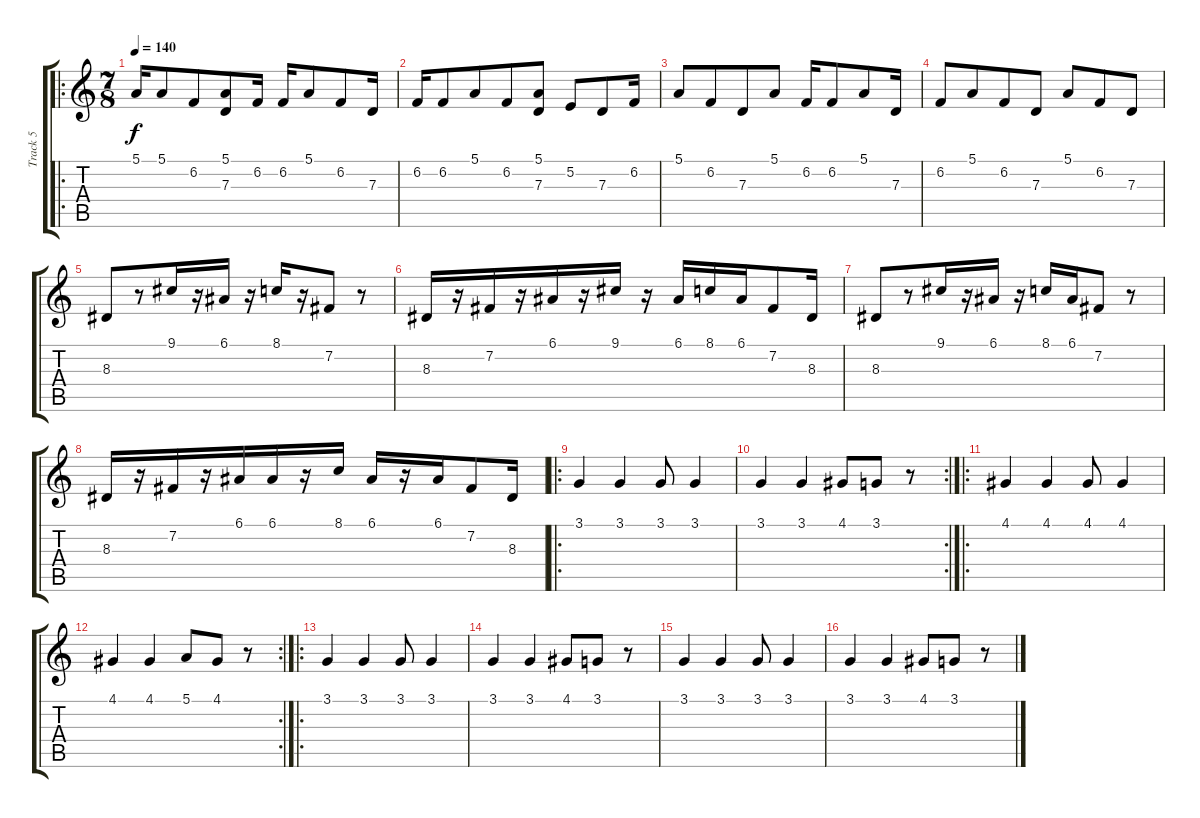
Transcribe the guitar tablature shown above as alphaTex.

\track ("Track 5" "Track 5") {instrument vibraphone}
\staff {score tabs}
\tuning (E4 B3 G3 D3 A2 E2) {hide}
\ro
\ts (7 8)
\tempo 140
\clef g2
\ks c
5.1.16{dy f} 5.1.8 6.2.8 (5.1 7.3).8 6.2.16 6.2.16 5.1.8 6.2.8 7.3.16 |
6.2.16 6.2.8 5.1.8 6.2.8 (5.1 7.3).8 5.2.8 7.3.8 6.2.16 |
5.1.8 6.2.8 7.3.8 5.1.8 6.2.16 6.2.8 5.1.8 7.3.16 |
6.2.8 5.1.8 6.2.8 7.3.8 5.1.8 6.2.8 7.3.8 |
8.3.8 r.8 9.1.16 r.16 6.1.16 r.16 8.1.16 r.16 7.2.8 r.8 |
8.3.16 r.16 7.2.16 r.16 6.1.16 r.16 9.1.16 r.16 6.1.16 8.1.16 6.1.16 7.2.8 8.3.16 |
8.3.8 r.8 9.1.16 r.16 6.1.16 r.16 8.1.16 6.1.16 7.2.8 r.8 |
8.3.16 r.16 7.2.16 r.16 6.1.16 6.1.16 r.16 8.1.16 6.1.16 r.16 6.1.16 7.2.8 8.3.16 |
\ro
3.1.4 3.1.4 3.1.8 3.1.4 |
\rc 2
3.1.4 3.1.4 4.1.8 3.1.8 r.8 |
\ro
4.1.4 4.1.4 4.1.8 4.1.4 |
\rc 2
4.1.4 4.1.4 5.1.8 4.1.8 r.8 |
\ro
3.1.4 3.1.4 3.1.8 3.1.4 |
3.1.4 3.1.4 4.1.8 3.1.8 r.8 |
3.1.4 3.1.4 3.1.8 3.1.4 |
3.1.4 3.1.4 4.1.8 3.1.8 r.8
